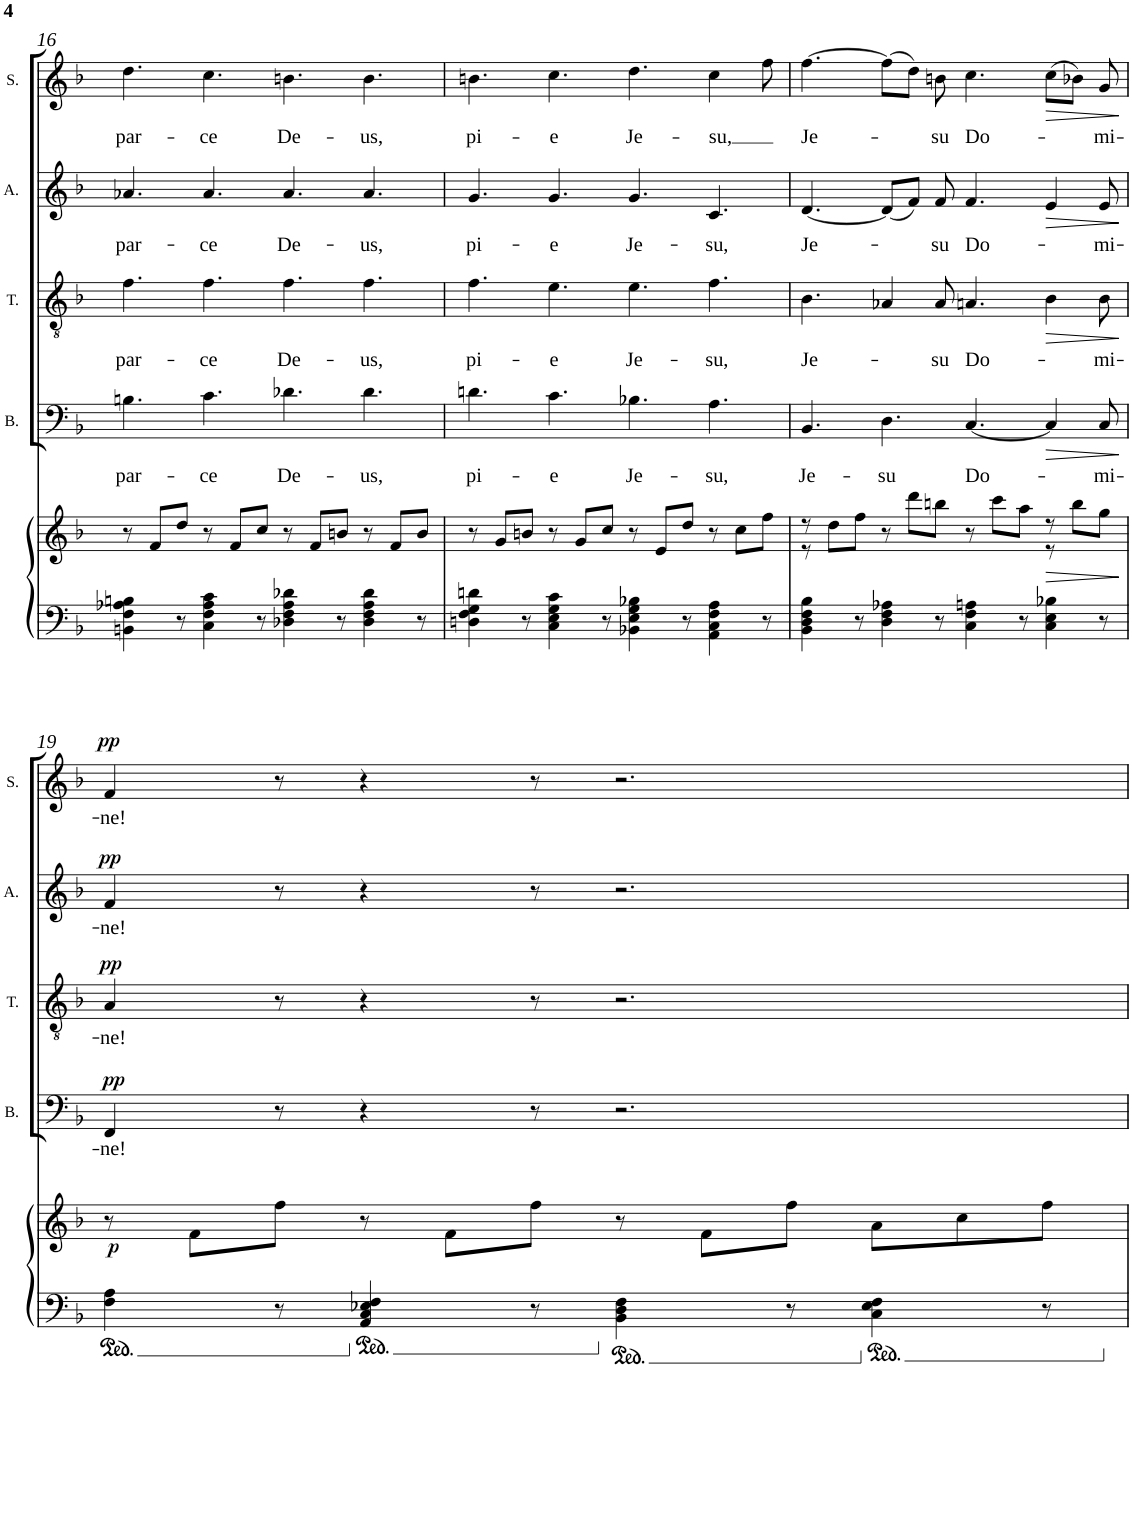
**kern	**kern	**dynam	**kern	**text	**dynam	**kern	**text	**dynam	**kern	**text	**dynam	**kern	**text	**dynam
*part5	*part5	*part5	*part4	*part4	*part4	*part3	*part3	*part3	*part2	*part2	*part2	*part1	*part1	*part1
*staff6	*staff5	*staff5/6	*staff4	*staff4	*staff4	*staff3	*staff3	*staff3	*staff2	*staff2	*staff2	*staff1	*staff1	*staff1
*I"Piano	*	*	*I"Bass	*	*	*I"Tenor	*	*	*I"Alto	*	*	*I"Soprano	*	*
*I'Pno	*	*	*I'B.	*	*	*I'T.	*	*	*I'A.	*	*	*I'S.	*	*
!!LO:PB:g=z
*clefF4	*clefG2	*	*clefF4	*	*	*clefGv2	*	*	*clefG2	*	*	*clefG2	*	*
*k[b-]	*k[b-]	*	*k[b-]	*	*	*k[b-]	*	*	*k[b-]	*	*	*k[b-]	*	*
*M12/8	*M12/8	*	*M12/8	*	*	*M12/8	*	*	*M12/8	*	*	*M12/8	*	*
=16	=16	=16	=16	=16	=16	=16	=16	=16	=16	=16	=16	=16	=16	=16
!	!	!	!	!LO:LY:b	!	!	!LO:LY:b	!	!	!LO:LY:b	!	!	!LO:LY:b	!
4BBn\ 4F\ 4A-X\ 4Bn\	8r	.	4.Bn\	par-	.	4.f\	par-	.	4.a-X/	par-	.	4.dd\	par-	.
.	8f/L	.	.	.	.	.	.	.	.	.	.	.	.	.
8r	8dd/J	.	.	.	.	.	.	.	.	.	.	.	.	.
!	!	!	!	!LO:LY:b	!	!	!LO:LY:b	!	!	!LO:LY:b	!	!	!LO:LY:b	!
4C\ 4F\ 4A-\ 4c\	8r	.	4.c\	-ce	.	4.f\	-ce	.	4.a-/	-ce	.	4.cc\	-ce	.
.	8f/L	.	.	.	.	.	.	.	.	.	.	.	.	.
8r	8cc/J	.	.	.	.	.	.	.	.	.	.	.	.	.
!	!	!	!	!LO:LY:b	!	!	!LO:LY:b	!	!	!LO:LY:b	!	!	!LO:LY:b	!
4D-X\ 4F\ 4A-\ 4d-X\	8r	.	4.d-X\	De-	.	4.f\	De-	.	4.a-/	De-	.	4.bn\	De-	.
.	8f/L	.	.	.	.	.	.	.	.	.	.	.	.	.
8r	8bn/J	.	.	.	.	.	.	.	.	.	.	.	.	.
!	!	!	!	!LO:LY:b	!	!	!LO:LY:b	!	!	!LO:LY:b	!	!	!LO:LY:b	!
4D-\ 4F\ 4A-\ 4d-\	8r	.	4.d-\	-us,	.	4.f\	-us,	.	4.a-/	-us,	.	4.b\	-us,	.
.	8f/L	.	.	.	.	.	.	.	.	.	.	.	.	.
8r	8b/J	.	.	.	.	.	.	.	.	.	.	.	.	.
=17	=17	=17	=17	=17	=17	=17	=17	=17	=17	=17	=17	=17	=17	=17
!	!	!	!	!LO:LY:b	!	!	!LO:LY:b	!	!	!LO:LY:b	!	!	!LO:LY:b	!
4Dn\ 4F\ 4G\ 4dn\	8r	.	4.dn\	pi-	.	4.f\	pi-	.	4.g/	pi-	.	4.bn\	pi-	.
.	8g/L	.	.	.	.	.	.	.	.	.	.	.	.	.
8r	8bn/J	.	.	.	.	.	.	.	.	.	.	.	.	.
!	!	!	!	!LO:LY:b	!	!	!LO:LY:b	!	!	!LO:LY:b	!	!	!LO:LY:b	!
4C\ 4E\ 4G\ 4c\	8r	.	4.c\	-e	.	4.e\	-e	.	4.g/	-e	.	4.cc\	-e	.
.	8g/L	.	.	.	.	.	.	.	.	.	.	.	.	.
8r	8cc/J	.	.	.	.	.	.	.	.	.	.	.	.	.
!	!	!	!	!LO:LY:b	!	!	!LO:LY:b	!	!	!LO:LY:b	!	!	!LO:LY:b	!
4BB-X\ 4E\ 4G\ 4B-X\	8r	.	4.B-X\	Je-	.	4.e\	Je-	.	4.g/	Je-	.	4.dd\	Je-	.
.	8e/L	.	.	.	.	.	.	.	.	.	.	.	.	.
8r	8dd/J	.	.	.	.	.	.	.	.	.	.	.	.	.
!	!	!	!	!LO:LY:b	!	!	!LO:LY:b	!	!	!LO:LY:b	!	!	!LO:LY:b	!
4AA\ 4C\ 4F\ 4A\	8r	.	4.A\	-su,	.	4.f\	-su,	.	4.c/	-su,	.	4cc\	-su,	.
.	8cc\L	.	.	.	.	.	.	.	.	.	.	.	.	.
8r	8ff\J	.	.	.	.	.	.	.	.	.	.	8ff\	.	.
=18	=18	=18	=18	=18	=18	=18	=18	=18	=18	=18	=18	=18	=18	=18
*	*^	*	*	*	*	*	*	*	*	*	*	*	*	*
!	!	!	!	!	!LO:LY:b	!	!	!LO:LY:b	!	!	!LO:LY:b	!	!	!LO:LY:b	!
4BB-\ 4D\ 4F\ 4B-\	8r	8r	.	4.BB-/	Je-	.	4.B-\	Je-	.	[4.d/	Je-	.	[4.ff\	Je-	.
.	8dd\L	1ryy	.	.	.	.	.	.	.	.	.	.	.	.	.
8r	8ff\J	.	.	.	.	.	.	.	.	.	.	.	.	.	.
!	!	!	!	!	!LO:LY:b	!	!	!	!	!	!	!	!	!	!
4D\ 4F\ 4A-X\	8r	.	.	4.D\	-su	.	4A-X/	.	.	(8d/L]	.	.	(8ff\L]	.	.
.	8ddd\L	.	.	.	.	.	.	.	.	8f/J)	.	.	8dd\J)	.	.
!	!	!	!	!	!	!	!	!LO:LY:b	!	!	!LO:LY:b	!	!	!LO:LY:b	!
8r	8bbn\J	.	.	.	.	.	8A-/	-su	.	8f/	-su	.	8bn\	-su	.
!	!	!	!	!	!LO:LY:b	!	!	!LO:LY:b	!	!	!LO:LY:b	!	!	!LO:LY:b	!
4C\ 4F\ 4An\	8r	.	.	[4.C/	Do-	.	4.An/	Do-	.	4.f/	Do-	.	4.cc\	Do-	.
.	8ccc\L	.	.	.	.	.	.	.	.	.	.	.	.	.	.
8r	8aa\J	.	.	.	.	.	.	.	.	.	.	.	.	.	.
!	!	!	!LO:HP:b	!	!	!LO:HP:b	!	!	!LO:HP:b	!	!	!LO:HP:b	!	!	!LO:HP:b
4C\ 4E\ 4B-X\	8r	8r	>	4C/]	.	>	4B-\	.	>	4e/	.	>	(8cc\L	.	>
.	8bb-X\L	4ryy	.	.	.	.	.	.	.	.	.	.	8b-X\J)	.	.
!	!	!	!	!	!LO:LY:b	!	!	!LO:LY:b	!	!	!LO:LY:b	!	!	!LO:LY:b	!
8r	8gg\J	.	.	8C/	-mi-	.	8B-\	-mi-	.	8e/	-mi-	.	8g/	-mi-	.
*	*v	*v	*	*	*	*	*	*	*	*	*	*	*	*	*
.	.	]	.	.	]	.	.	]	.	.	]	.	.	]
!!LO:LB:g=z
=19	=19	=19	=19	=19	=19	=19	=19	=19	=19	=19	=19	=19	=19	=19
!	!	!LO:DY:b	!	!LO:LY:b	!LO:DY:a	!	!LO:LY:b	!LO:DY:a	!	!LO:LY:b	!LO:DY:a	!	!LO:LY:b	!LO:DY:a
4F\ 4A\	8r	p	4FF/	-ne!	pp	4A/	-ne!	pp	4f/	-ne!	pp	4f/	-ne!	pp
.	8f\L	.	.	.	.	.	.	.	.	.	.	.	.	.
8r	8ff\J	.	8r	.	.	8r	.	.	8r	.	.	8r	.	.
4AA/ 4C/ 4E-X/ 4F/	8r	.	4r	.	.	4r	.	.	4r	.	.	4r	.	.
.	8f\L	.	.	.	.	.	.	.	.	.	.	.	.	.
8r	8ff\J	.	8r	.	.	8r	.	.	8r	.	.	8r	.	.
4BB-\ 4D\ 4F\	8r	.	2.r	.	.	2.r	.	.	2.r	.	.	2.r	.	.
.	8f\L	.	.	.	.	.	.	.	.	.	.	.	.	.
8r	8ff\J	.	.	.	.	.	.	.	.	.	.	.	.	.
4C\ 4E-\ 4F\	8a\L	.	.	.	.	.	.	.	.	.	.	.	.	.
.	8cc\	.	.	.	.	.	.	.	.	.	.	.	.	.
8r	8ff\J	.	.	.	.	.	.	.	.	.	.	.	.	.
=	=	=	=	=	=	=	=	=	=	=	=	=	=	=
*-	*-	*-	*-	*-	*-	*-	*-	*-	*-	*-	*-	*-	*-	*-
